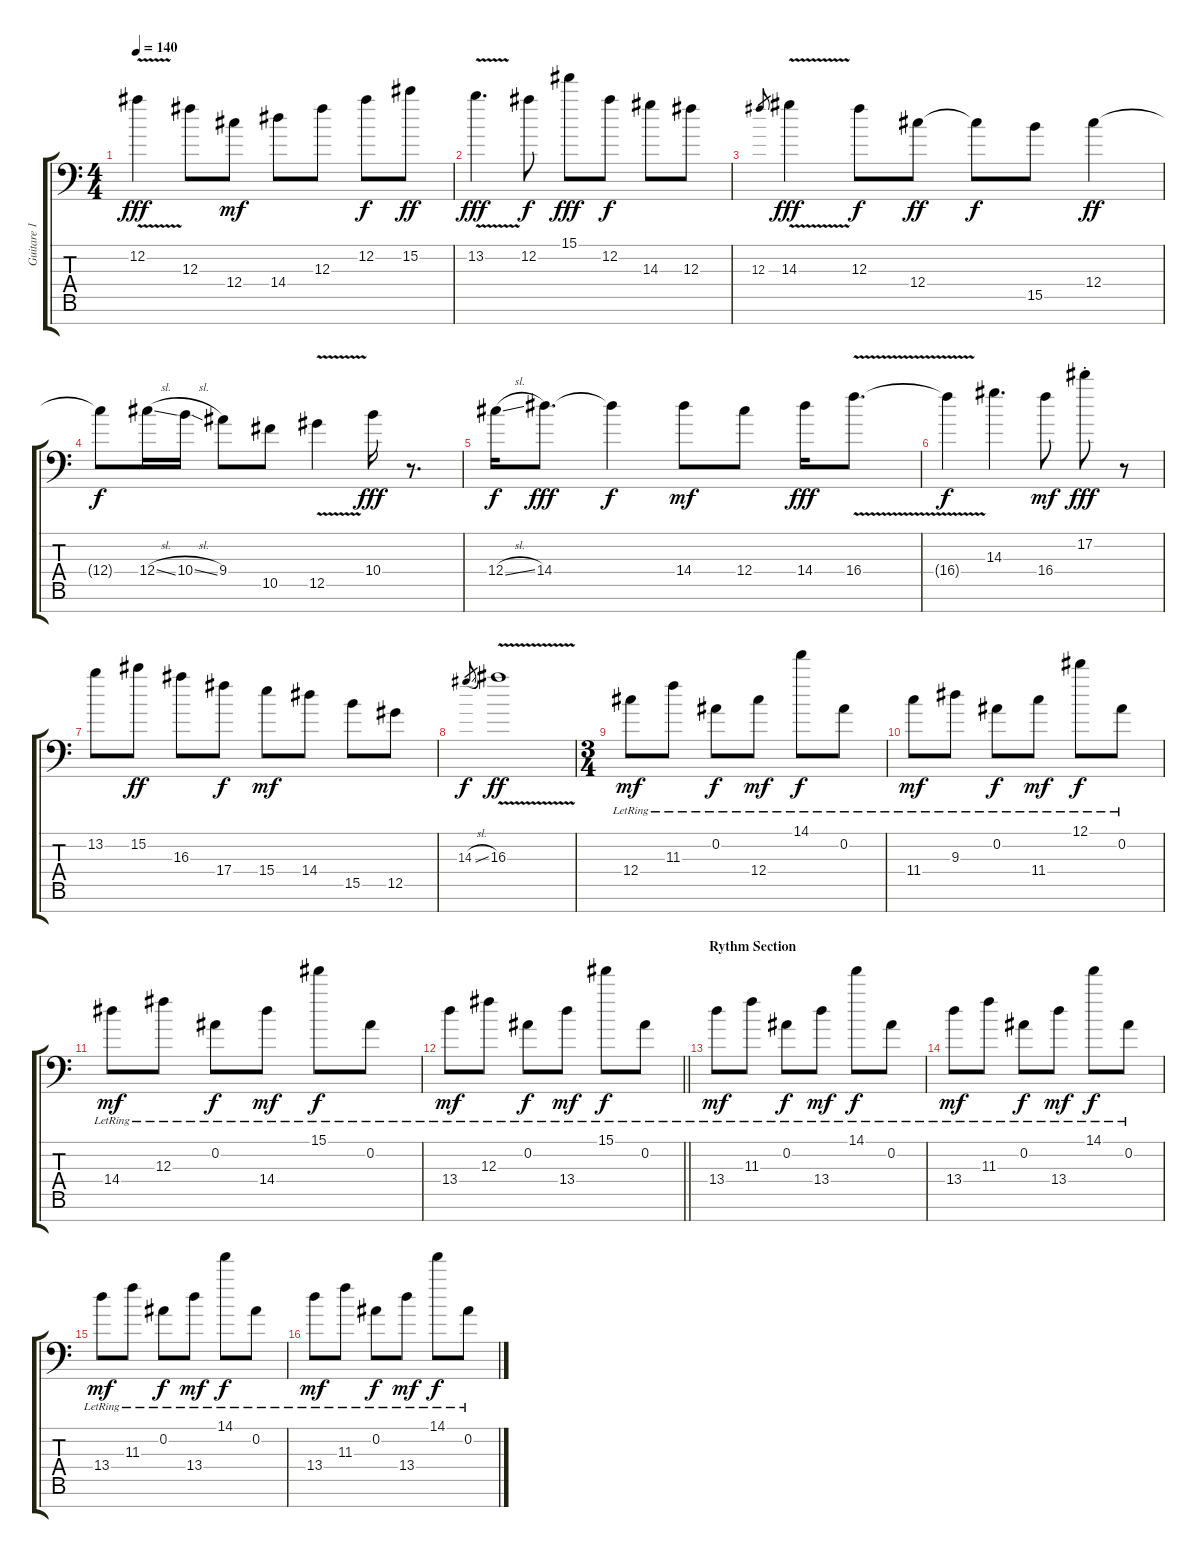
\track ("Guitare 1" "Guitare 1") {instrument electricguitarjazz}
\staff {score tabs}
\tuning (Eb4 Bb3 Gb3 Db3 Ab2 Eb2 Bb1) {hide}
\ts (4 4)
\tempo 140
\clef f4
\ks c
12.2{v}.4{dy fff} 12.3.8 12.4.8{dy mf} 14.4.8 12.3.8 12.2.8{dy f} 15.2.8{dy ff} |
13.2{v}.4{d dy fff} 12.2.8{dy f} 15.1.8{dy fff} 12.2.8{dy f} 14.3.8 12.3.8 |
12.3.8{gr} 14.3{v}.4{dy fff} 12.3.8{dy f} 12.4.8{dy ff} 12.4{t}.8{dy f} 15.5.8 12.4.4{dy ff} |
12.4{t}.8{dy f} 12.4{sl}.16 10.4{sl}.16 9.4.8 10.5.8 12.5{v}.4 10.4.16{dy fff} r.8{d} |
12.4{sl}.16{dy f} 14.4.8{d dy fff} 14.4{t}.4{dy f} 14.4.8{dy mf} 12.4.8 14.4.16{dy fff} 16.4{v}.8{d} |
16.4{t}.4{dy f} 14.3.4{d} 16.4.8{dy mf} 17.2{st}.8{dy fff} r.8 |
13.2.8 15.2.8{dy ff} 16.3.8 17.4.8{dy f} 15.4.8{dy mf} 14.4.8 15.5.8 12.5.8 |
14.3{sl}.8{gr dy f} 16.3{v}.1{dy ff} |
\ts (3 4)
12.4{lr}.8{dy mf volume 13 instrument electricguitarjazz} 11.3{lr}.8 0.2{lr}.8{dy f} 12.4{lr}.8{dy mf} 14.1{lr}.8{dy f} 0.2{lr}.8 |
11.4{lr}.8{dy mf} 9.3{lr}.8 0.2{lr}.8{dy f} 11.4{lr}.8{dy mf} 12.1{lr}.8{dy f} 0.2{lr}.8 |
14.4{lr}.8{dy mf} 12.3{lr}.8 0.2{lr}.8{dy f} 14.4{lr}.8{dy mf} 15.1{lr}.8{dy f} 0.2{lr}.8 |
\barLineRight lightlight
13.4{lr}.8{dy mf} 12.3{lr}.8 0.2{lr}.8{dy f} 13.4{lr}.8{dy mf} 15.1{lr}.8{dy f} 0.2{lr}.8 |
\section ("" "Rythm Section")
13.4{lr}.8{dy mf} 11.3{lr}.8 0.2{lr}.8{dy f} 13.4{lr}.8{dy mf} 14.1{lr}.8{dy f} 0.2{lr}.8 |
13.4{lr}.8{dy mf} 11.3{lr}.8 0.2{lr}.8{dy f} 13.4{lr}.8{dy mf} 14.1{lr}.8{dy f} 0.2{lr}.8 |
13.4{lr}.8{dy mf} 11.3{lr}.8 0.2{lr}.8{dy f} 13.4{lr}.8{dy mf} 14.1{lr}.8{dy f} 0.2{lr}.8 |
13.4{lr}.8{dy mf} 11.3{lr}.8 0.2{lr}.8{dy f} 13.4{lr}.8{dy mf} 14.1{lr}.8{dy f} 0.2{lr}.8
